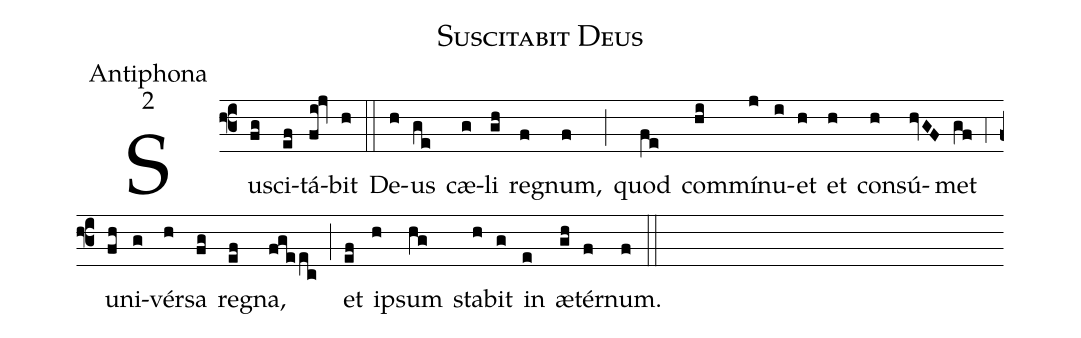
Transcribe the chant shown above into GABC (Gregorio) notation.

name:Suscitabit Deus;
office-part:Antiphona;
mode:2;
%%
(f3) Su(fg)sci(ef)tá(fi!jv)bit(h) (::)
De(h)us(ge) cæ(g)li(gh) re(f)gnum,(f) (;) quod(fe) com(hi)mí(j)nu(i)et(h) et(h) con(h)sú(hvGF)met(gf) (,4) u(fh)ni(g)vér(h)sa(fg) re(ef)gna,(fgeec) (;) et(ef) i(h)psum(hg) sta(h)bit(g) in(e) æ(gh)tér(f)num.(f) (::)
